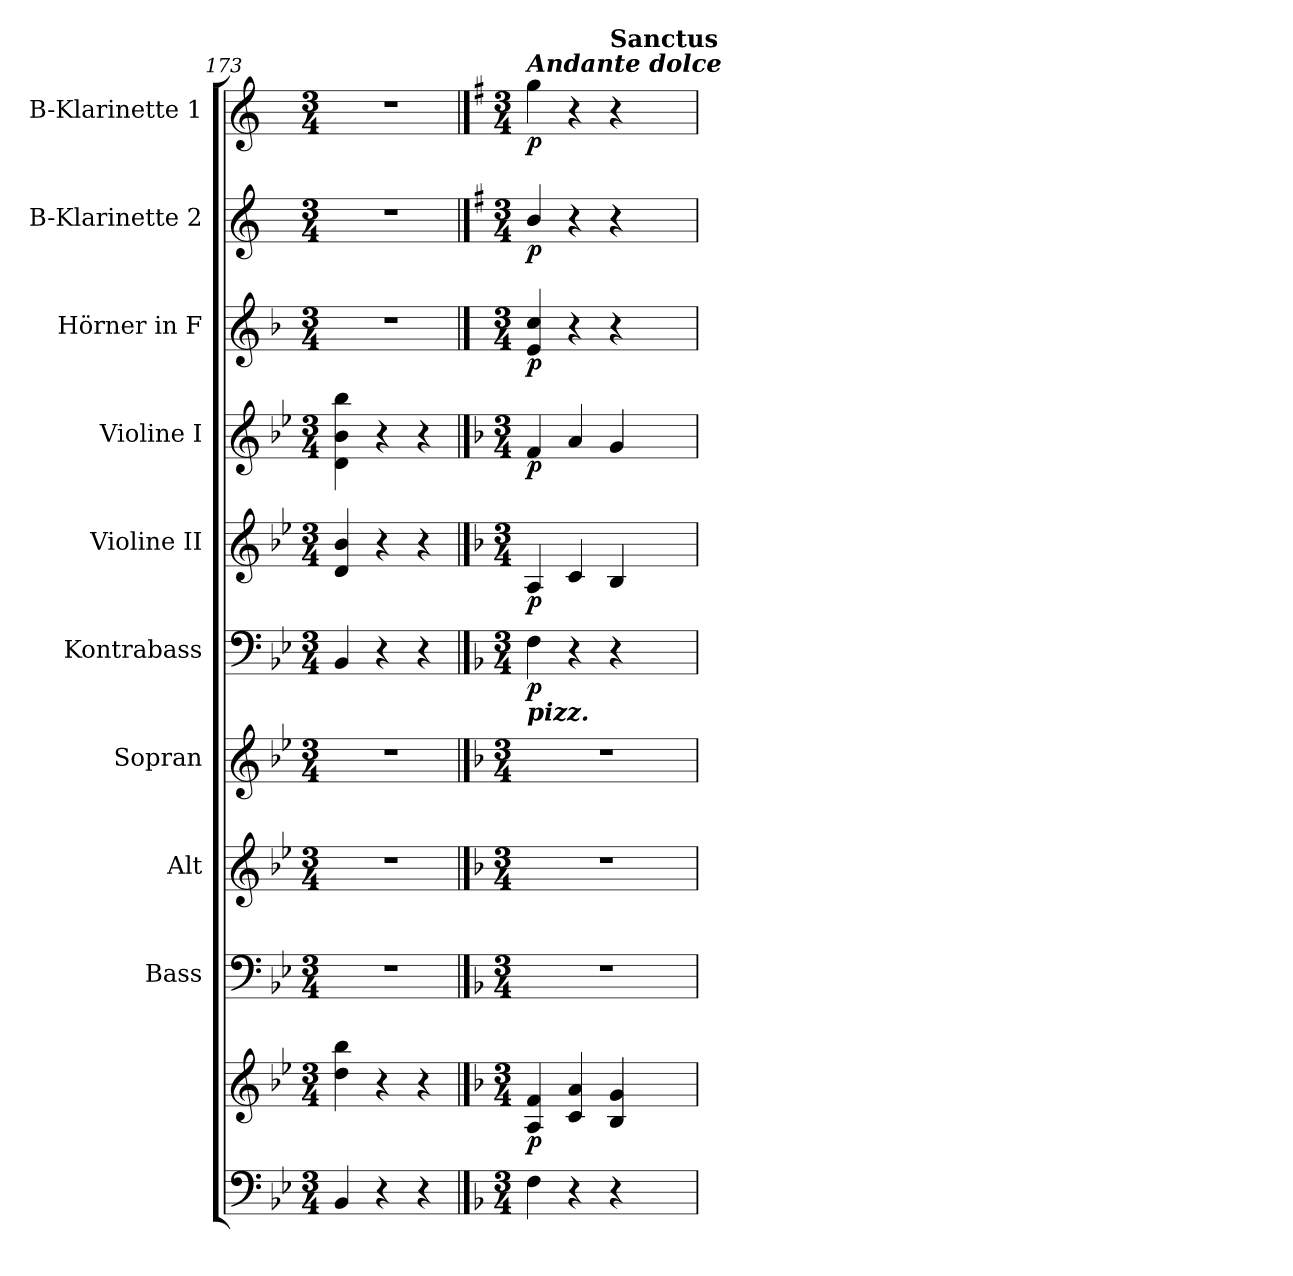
**kern	**kern	**dynam	**kern	**kern	**kern	**kern	**dynam	**kern	**dynam	**kern	**dynam	**kern	**dynam	**kern	**dynam	**kern	**dynam
*part10	*part10	*part10	*part9	*part8	*part7	*part6	*part6	*part5	*part5	*part4	*part4	*part3	*part3	*part2	*part2	*part1	*part1
*staff11	*staff10	*staff10/11	*staff9	*staff8	*staff7	*staff6	*staff6	*staff5	*staff5	*staff4	*staff4	*staff3	*staff3	*staff2	*staff2	*staff1	*staff1
*	*	*	*I"Bass	*I"Alt	*I"Sopran	*I"Kontrabass	*	*I"Violine II	*	*I"Violine I	*	*I"Hörner in F	*	*I"B-Klarinette 2	*	*I"B-Klarinette 1	*
*	*	*	*I'B.	*I'A.	*I'S.	*I'Kb.	*	*I'Vl. II	*	*I'Vl. I	*	*	*	*I'B Kl. 2	*	*I'B Kl. 1	*
*clefF4	*clefG2	*	*clefF4	*clefG2	*clefG2	*clefF4	*	*clefG2	*	*clefG2	*	*clefG2	*	*clefG2	*	*clefG2	*
*	*	*	*	*	*	*ITrd7c12	*	*	*	*	*	*ITrd4c7	*	*ITrd1c2	*	*ITrd1c2	*
*k[b-e-]	*k[b-e-]	*	*k[b-e-]	*k[b-e-]	*k[b-e-]	*k[b-e-]	*	*k[b-e-]	*	*k[b-e-]	*	*k[b-e-]	*	*k[b-e-]	*	*k[b-e-]	*
*B-:	*B-:	*	*B-:	*B-:	*B-:	*B-:	*	*B-:	*	*B-:	*	*B-:	*	*B-:	*	*B-:	*
*M3/4	*M3/4	*	*M3/4	*M3/4	*M3/4	*M3/4	*	*M3/4	*	*M3/4	*	*M3/4	*	*M3/4	*	*M3/4	*
=173	=173	=173	=173	=173	=173	=173	=173	=173	=173	=173	=173	=173	=173	=173	=173	=173	=173
4BB-/	4dd\ 4bb-\	.	2.r	2.r	2.r	4BBB-/	.	4d/ 4b-/	.	4d\ 4b-\ 4bb-\	.	2.r	.	2.r	.	2.r	.
4r	4r	.	.	.	.	4r	.	4r	.	4r	.	.	.	.	.	.	.
4r	4r	.	.	.	.	4r	.	4r	.	4r	.	.	.	.	.	.	.
!!LO:PB:g=z
==174	==174	==174	==174	==174	==174	==174	==174	==174	==174	==174	==174	==174	==174	==174	==174	==174	==174
*k[b-]	*k[b-]	*	*k[b-]	*k[b-]	*k[b-]	*k[b-]	*	*k[b-]	*	*k[b-]	*	*k[b-]	*	*k[b-]	*	*k[b-]	*
*F:	*F:	*	*F:	*F:	*F:	*F:	*	*F:	*	*F:	*	*F:	*	*F:	*	*F:	*
*M3/4	*M3/4	*	*M3/4	*M3/4	*M3/4	*M3/4	*	*M3/4	*	*M3/4	*	*M3/4	*	*M3/4	*	*M3/4	*
!	!	!	!	!	!	!	!	!	!	!	!	!	!	!	!	!LO:TX:a:Bi:t=Andante dolce	!
!	!	!	!	!	!	!LO:TX:b:Bi:t=pizz.	!	!	!	!	!	!	!	!	!	!	!
!	!	!LO:DY:b	!	!	!	!	!LO:DY:b	!	!LO:DY:b	!	!LO:DY:b	!	!LO:DY:b	!	!LO:DY:b	!	!LO:DY:b
4F\	4A/ 4f/	p	2.r	2.r	2.r	4FF\	p	4A/	p	4f/	p	4A/ 4f/	p	4a/	p	4ff\	p
4r	4c/ 4a/	.	.	.	.	4r	.	4c/	.	4a/	.	4r	.	4r	.	4r	.
!	!	!	!	!	!	!	!	!	!	!	!	!	!	!	!	!LO:TX:a:B:t=Sanctus	!
4r	4B-/ 4g/	.	.	.	.	4r	.	4B-/	.	4g/	.	4r	.	4r	.	4r	.
=	=	=	=	=	=	=	=	=	=	=	=	=	=	=	=	=	=
*-	*-	*-	*-	*-	*-	*-	*-	*-	*-	*-	*-	*-	*-	*-	*-	*-	*-
